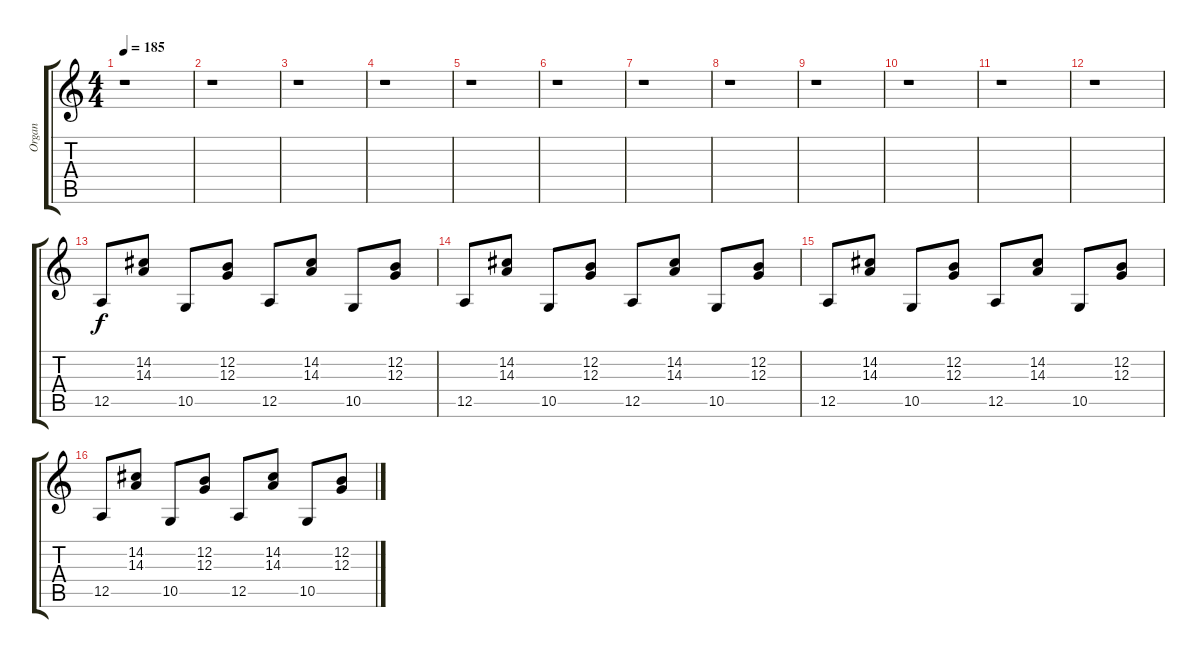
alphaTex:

\track ("Organ" "Organ") {instrument drawbarorgan}
\staff {score tabs}
\tuning (E4 B3 G3 D3 A2 E2) {hide}
\ts (4 4)
\tempo 185
\clef g2
\ks c
r.1{dy f} |
r.1 |
r.1 |
r.1 |
r.1 |
r.1 |
r.1 |
r.1 |
r.1 |
r.1 |
r.1 |
r.1 |
12.5.8 (14.2 14.3).8 10.5.8 (12.2 12.3).8 12.5.8 (14.2 14.3).8 10.5.8 (12.2 12.3).8 |
12.5.8 (14.2 14.3).8 10.5.8 (12.2 12.3).8 12.5.8 (14.2 14.3).8 10.5.8 (12.2 12.3).8 |
12.5.8 (14.2 14.3).8 10.5.8 (12.2 12.3).8 12.5.8 (14.2 14.3).8 10.5.8 (12.2 12.3).8 |
12.5.8 (14.2 14.3).8 10.5.8 (12.2 12.3).8 12.5.8 (14.2 14.3).8 10.5.8 (12.2 12.3).8
